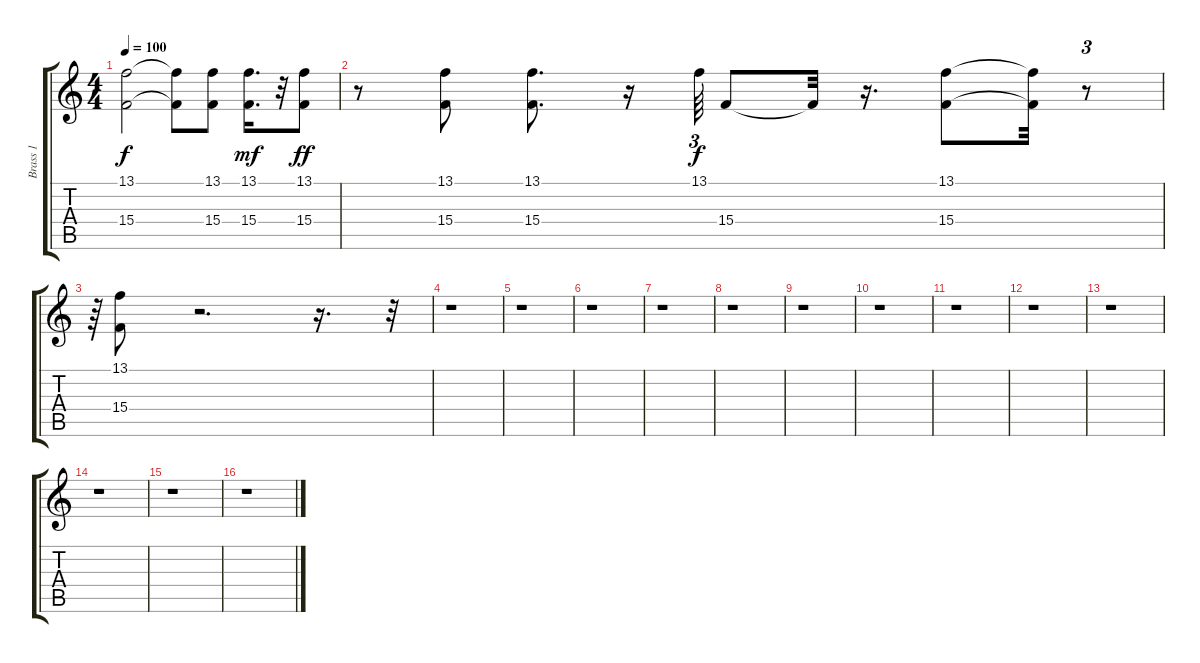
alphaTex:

\track ("Brass 1" "Brass 1") {instrument synthbrass1}
\staff {score tabs}
\tuning (E4 B3 G3 D3 A2 E2) {hide}
\ts (4 4)
\tempo 100
\clef g2
\ks c
(13.1{t} 15.4{t}).2{dy f} (13.1{t} 15.4{t}).8 (13.1 15.4).8 (13.1 15.4).16{d dy mf} r.32 (13.1 15.4).8{dy ff} |
r.8 (13.1 15.4).8 (13.1 15.4).8{d} r.16 13.1.64{tu (3 2) dy f} 15.4.8 15.4{t}.32 r.16{d} (13.1 15.4).8 (13.1{t} 15.4{t}).32 r.8{tu (3 2)} |
r.64{tu (3 2)} (13.1 15.4).8 r.2{d} r.16{d} r.32{tu (3 2)} |
r.1 |
r.1 |
r.1 |
r.1 |
r.1 |
r.1 |
r.1 |
r.1 |
r.1 |
r.1 |
r.1 |
r.1 |
r.1
